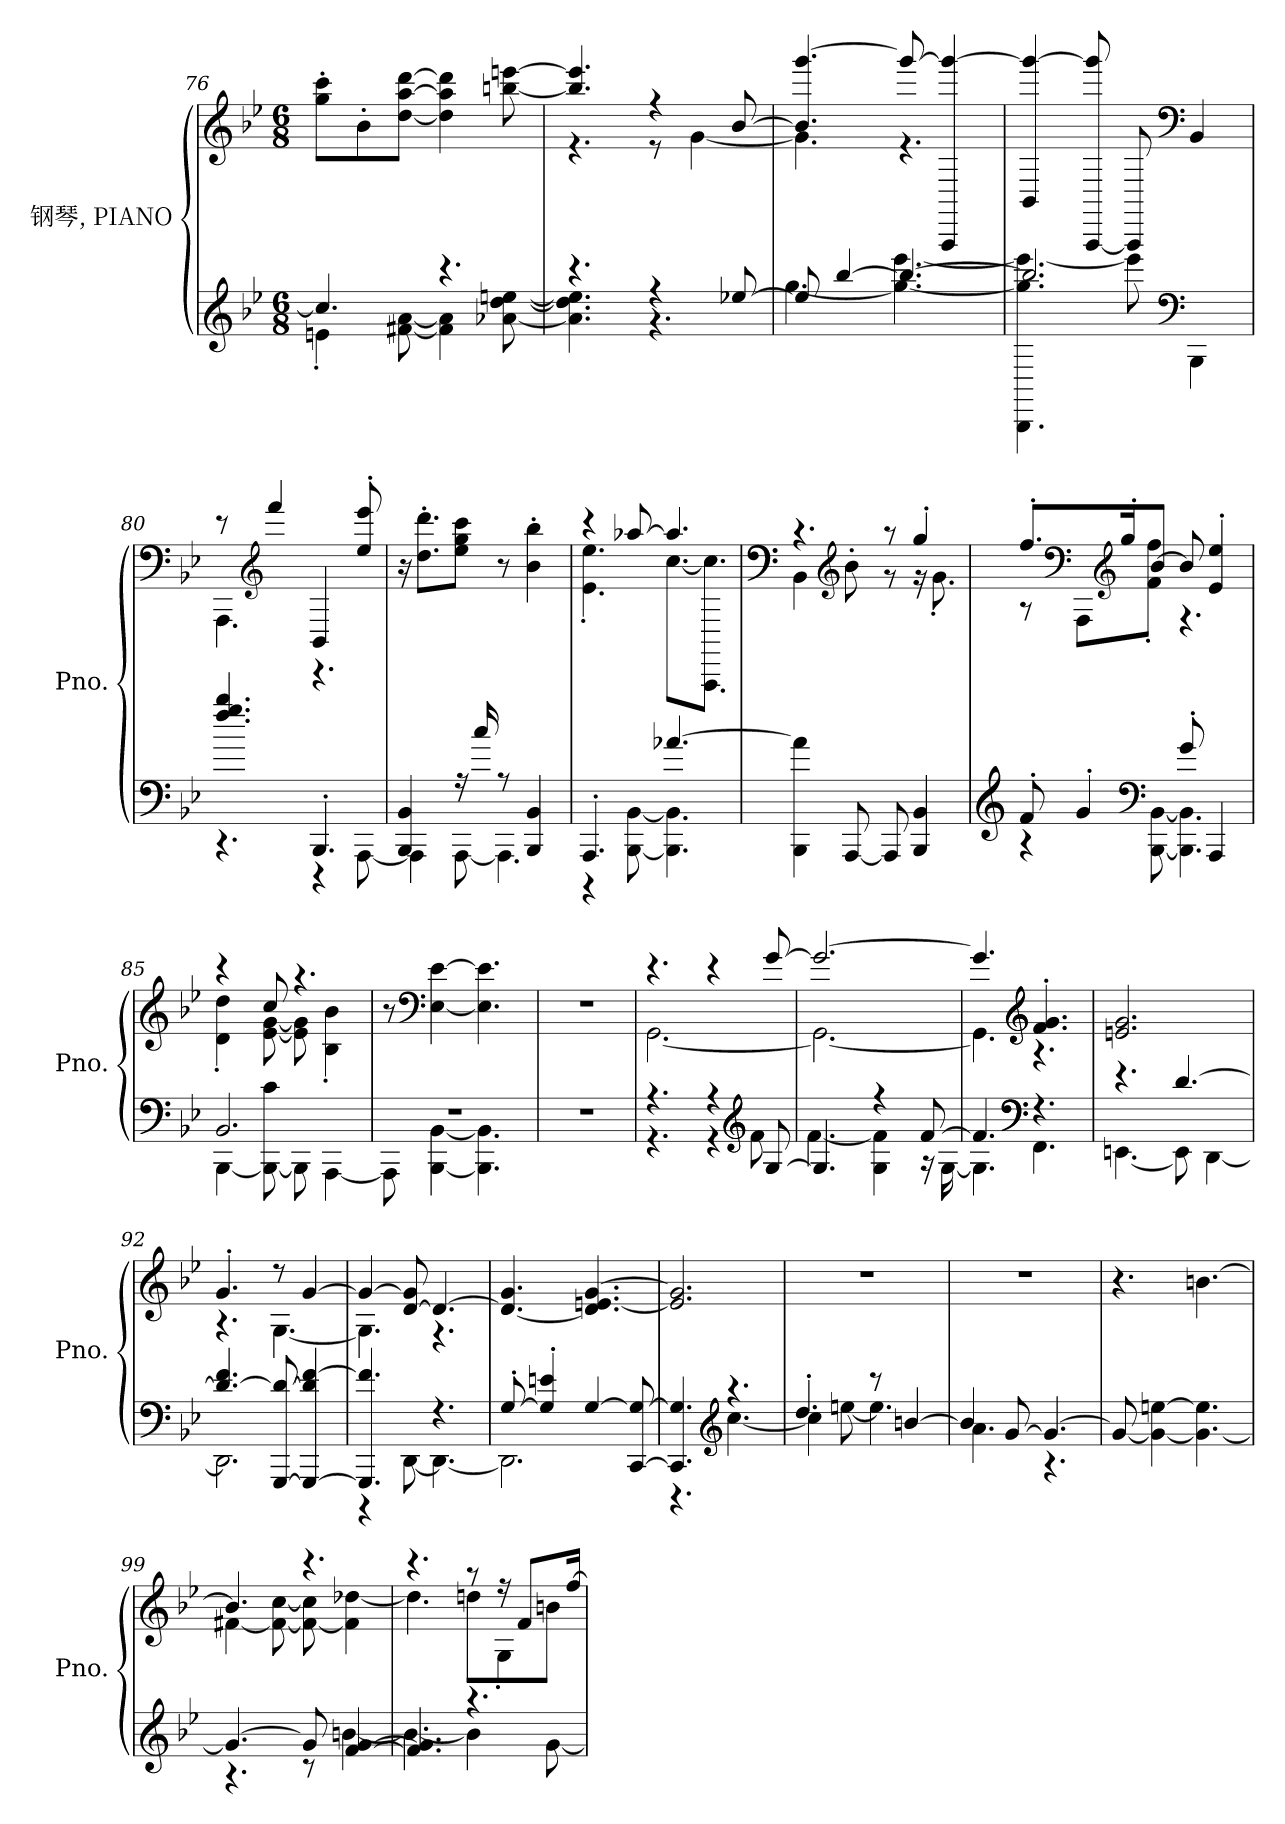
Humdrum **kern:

**kern	**kern
*part1	*part1
*staff2	*staff1
*I"钢琴, PIANO	*
*I'Pno.	*
!!LO:LB:g=z
*clefG2	*clefG2
*k[b-e-]	*k[b-e-]
*M6/8	*M6/8
=76	=76
*^	*
4.cc/]	4en'\	8gg\' 8ccc\'L
.	.	8b-'\
.	[8f#X\ [8a\	[8dd\ [8aa\ [8ddd\J
4.r	4f#\] 4a\]	4dd\] 4aa\] 4ddd\]
.	[8a-X\ [8dd\ [8een\	[8bbn\ [8eeen\
=77	=77	=77
*	*	*^
4.r	4.a-\] 4.dd\] 4.ee\]	4.bb/] 4.eee/]	4.r
4r	4.r	4r	8r
.	.	.	[4g\
[8ee-X/	.	[8b-/	.
=78	=78	=78	=78
8ee-/]	[4.gg\	4.b-/] [4.ggg/	4.g\]
[4bb-/	.	.	.
4.bb-/_	4.gg\_ [4.eee-\	8ggg/_	4.r
.	.	4AAA/ 4ggg/_	.
*	*	*v	*v
=79	=79	=79
2.bb-/]	4.BBB-\ 4.gg\] 4.eee-\_	4BB-/ 4ggg/_
.	.	[8AAA/ 8ggg/]
.	8eee-\]	8AAA/]
*clefF4	*	*clefF4
.	4BBB-\	4BB-/
=80	=80	=80
*	*	*^
4.ff/ 4.gg/ 4.bb-/	4.r	8r	4.AAA\
*	*	*clefG2	*
.	.	4fff/	.
4.BBB-'/	4r	4BB-/	4.r
.	[8AAA\	8ee-/' 8eee-/'	.
*	*	*v	*v
!!LO:LB:g=z
=81	=81	=81
4BBB-/ 4BB-/	4AAA\]	16r
.	.	8.dd\' 8.ddd\'L
16r	[8AAA\	8ee-\ 8gg\ 8ccc\J
16cc/	.	.
8r	4.AAA\]	8r
4BBB-/ 4BB-/	.	4b-\' 4bb-\'
=82	=82	=82
*	*	*^
4.AAA'/	4r	4r	4.e-\' 4.ee-\'
.	[8BBB-\ [8BB-\	[8aa-X/	.
[4.a-X/	4.BBB-\] 4.BB-\]	4.aa-/]	[8.cc\L
.	.	.	8.AAA\ 8.cc\]J
*v	*v	*	*
=83	=83	=83
*	*clefF4	*
4BBB-\ 4a-\]	4.r	4BB-\
*	*clefG2	*
[8AAA/	.	8b-'\
8AAA/]	8r	8r
4BBB-/ 4BB-/	4gg'/	16r
.	.	8.g'\
=84	=84	=84
*clefG2	*	*
*^	*	*
8f'/	4r	8.ff'/L	8r
*	*	*clefF4	*
4g'/	.	.	8AAA\L
*	*	*clefG2	*
.	.	16gg'/K	.
*clefF4	*	*	*
.	[8BBB-\ [8BB-\	[8b-/J	8f\' 8ff\'J
8g'/	4.BBB-\] 4.BB-\]	8b-/]	4.r
4AAA/	.	4e-/' 4ee-/'	.
!!LO:PB:g=z	!!
=85	=85	=85	=85
2.BB-/	[4BBB-\	4r	4d\' 4dd\'
.	8BBB-\_ 8c\	8cc/	[8e-\ [8g\
.	8BBB-\]	4.r	8e-\] 8g\]
.	[4AAA\	.	4B-\' 4b-\'
*	*	*v	*v
=86	=86	=86
2.r	8AAA\]	8r
*	*	*clefF4
.	[4BBB-\ [4BB-\	[4E-\ [4e-\
.	4.BBB-\] 4.BB-\]	4.E-\] 4.e-\]
*v	*v	*
=87	=87
2.r	2.r
=88	=88
*^	*^
4.r	4.r	4.r	[2.GG\
4r	4r	4r	.
*clefG2	*	*	*
[8G/	8f\	[8g/	.
=89	=89	=89	=89
4.G/]	[4.f\	2.g/_	2.GG\_
4r	4G\ 4f\]	.	.
[8f/	16r	.	.
.	[16G\	.	.
=90	=90	=90	=90
4.f/]	4.G\]	4.g/]	4.GG\]
*clefF4	*	*clefG2	*
4.r	4.FF\	4.f/' 4.g/'	4.r
*	*	*v	*v
=91	=91	=91
4.r	[4.EEn\	2.en/ 2.g/
[4.d/	8EE\]	.
.	[4DD\	.
!!LO:LB:g=z
=92	=92	=92
*	*	*^
4.d/_ 4.f/	2.DD\]	4.g'/	4.r
[8GGG/ 8d/_	.	8r	[4.G\
4GGG/_ 4d/] [4f/	.	[4g/	.
=93	=93	=93	=93
4.GGG/] 4.f/]	4r	4g/_	4.G\]
.	[8DD\	[8d/ 8g/]	.
4.r	4.DD\_	4.d/_	4.r
*	*	*v	*v
=94	=94	=94
[8G'/	2.DD\]	4.d/_ 4.g/
4G/]' 4en/'	.	.
[4G/	.	4.d/] [4.en/ [4.g/
[8CC/ 8G/_	.	.
=95	=95	=95
4.CC/] 4.G/]	4.r	2.e/] 2.g/]
*clefG2	*	*
4.r	[4.cc\	.
=96	=96	=96
4.dd'/	4cc\]	2.r
.	[8een\	.
8r	4.ee\]	.
[4bn/	.	.
=97	=97	=97
4b/]	4.a\	2.r
[8g/	.	.
4.g/_	4.r	.
*v	*v	*
!!LO:LB:g=z
=98	=98
8g/_	4.r
4g\_ [4een\	.
4.g\_ 4.ee\]	[4.bn\
=99	=99
*^	*^
4.g/_	4.r	4.b/]	[4f#X\
.	.	.	8f#\_ [8cc\
8g/]	8r	4.r	8f#\_ 8cc\]
[4f/ [4g/	[4bn\	.	4f#\] [4dd-X\
=100	=100	=100	=100
4.f/] 4.g/]	4.b\_	4.r	4.dd-\]
4.r	4b\]	8r	8ddn\L
.	.	16r	8G'\
.	.	8f/L	.
.	[8g\	.	8bn\J
.	.	[16ff/Jk	.
*v	*v	*	*
*	*v	*v
=	=
*-	*-
